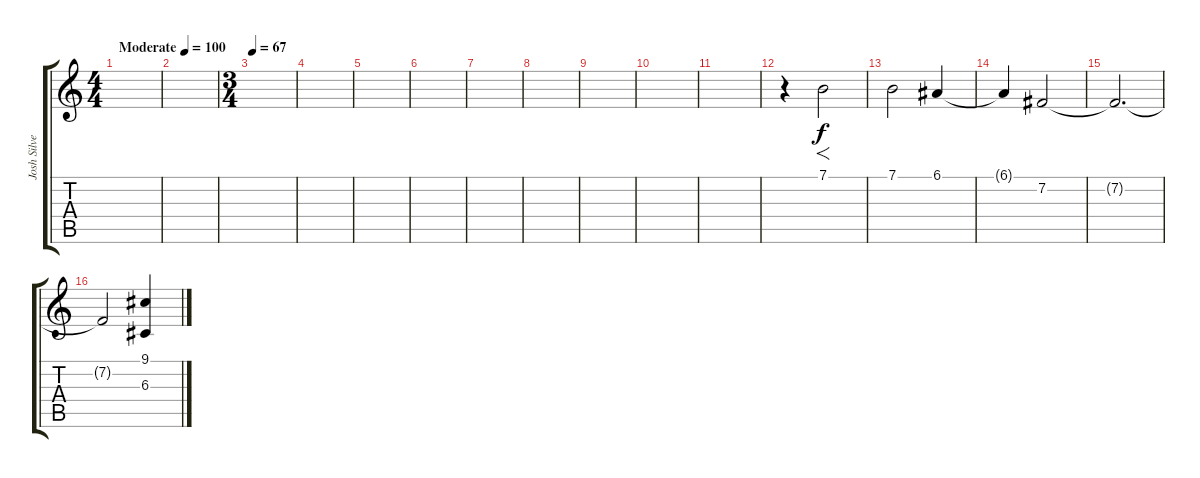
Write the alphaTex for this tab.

\track ("Josh Silver" "Josh Silve") {instrument pad4choir}
\staff {score tabs}
\tuning (E4 B3 G3 D3 A2 E2) {hide}
\ts (4 4)
\tempo (100 "Moderate")
\clef g2
\ks c
|
|
\ts (3 4)
\tempo 67
|
|
|
|
|
|
|
|
|
r.4 7.1.2{f} |
7.1.2 6.1.4 |
6.1{t}.4 7.2.2 |
7.2{t}.2{d} |
7.2{t}.2 (9.1 6.3).4
